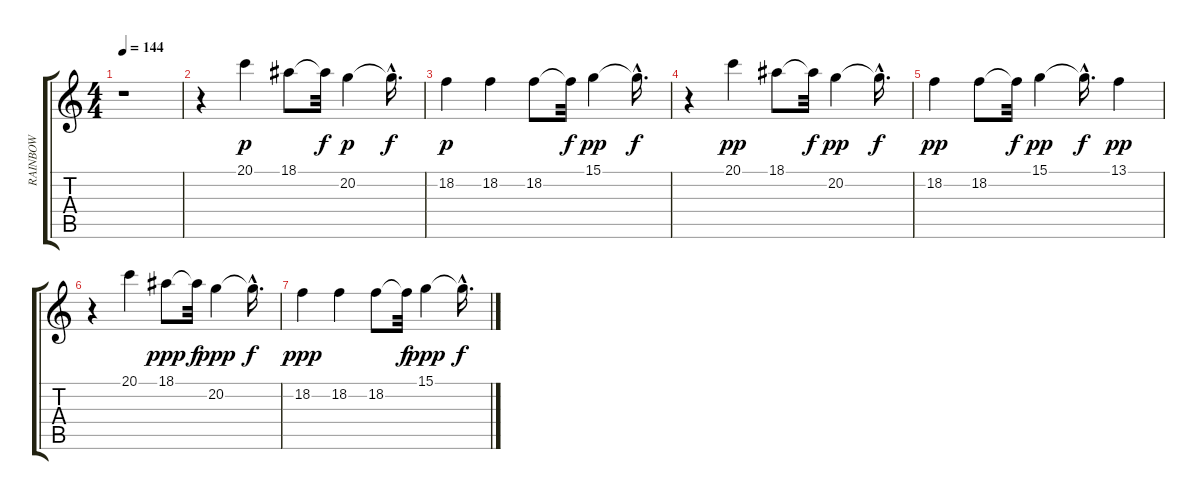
\track ("RAINBOW" "RAINBOW") {instrument trumpet}
\staff {score tabs}
\tuning (E4 B3 G3 D3 A2 E2) {hide}
\ts (4 4)
\tempo 144
\clef g2
\ks c
r.1{dy f} |
r.4 20.1.4{dy p} 18.1.8 18.1{t}.32{dy f} 20.2.4{dy p} 20.2{hac t}.16{d dy f} |
18.2.4{dy p} 18.2.4 18.2.8 18.2{t}.32{dy f} 15.1.4{dy pp} 15.1{hac t}.16{d dy f} |
r.4 20.1.4{dy pp} 18.1.8 18.1{t}.32{dy f} 20.2.4{dy pp} 20.2{hac t}.16{d dy f} |
18.2.4{dy pp} 18.2.8 18.2{t}.32{dy f} 15.1.4{dy pp} 15.1{hac t}.16{d dy f} 13.1.4{dy pp} |
r.4 20.1.4 18.1.8{dy ppp} 18.1{t}.32{dy f} 20.2.4{dy ppp} 20.2{hac t}.16{d dy f} |
18.2.4{dy ppp} 18.2.4 18.2.8 18.2{t}.32{dy f} 15.1.4{dy ppp} 15.1{hac t}.16{d dy f}
